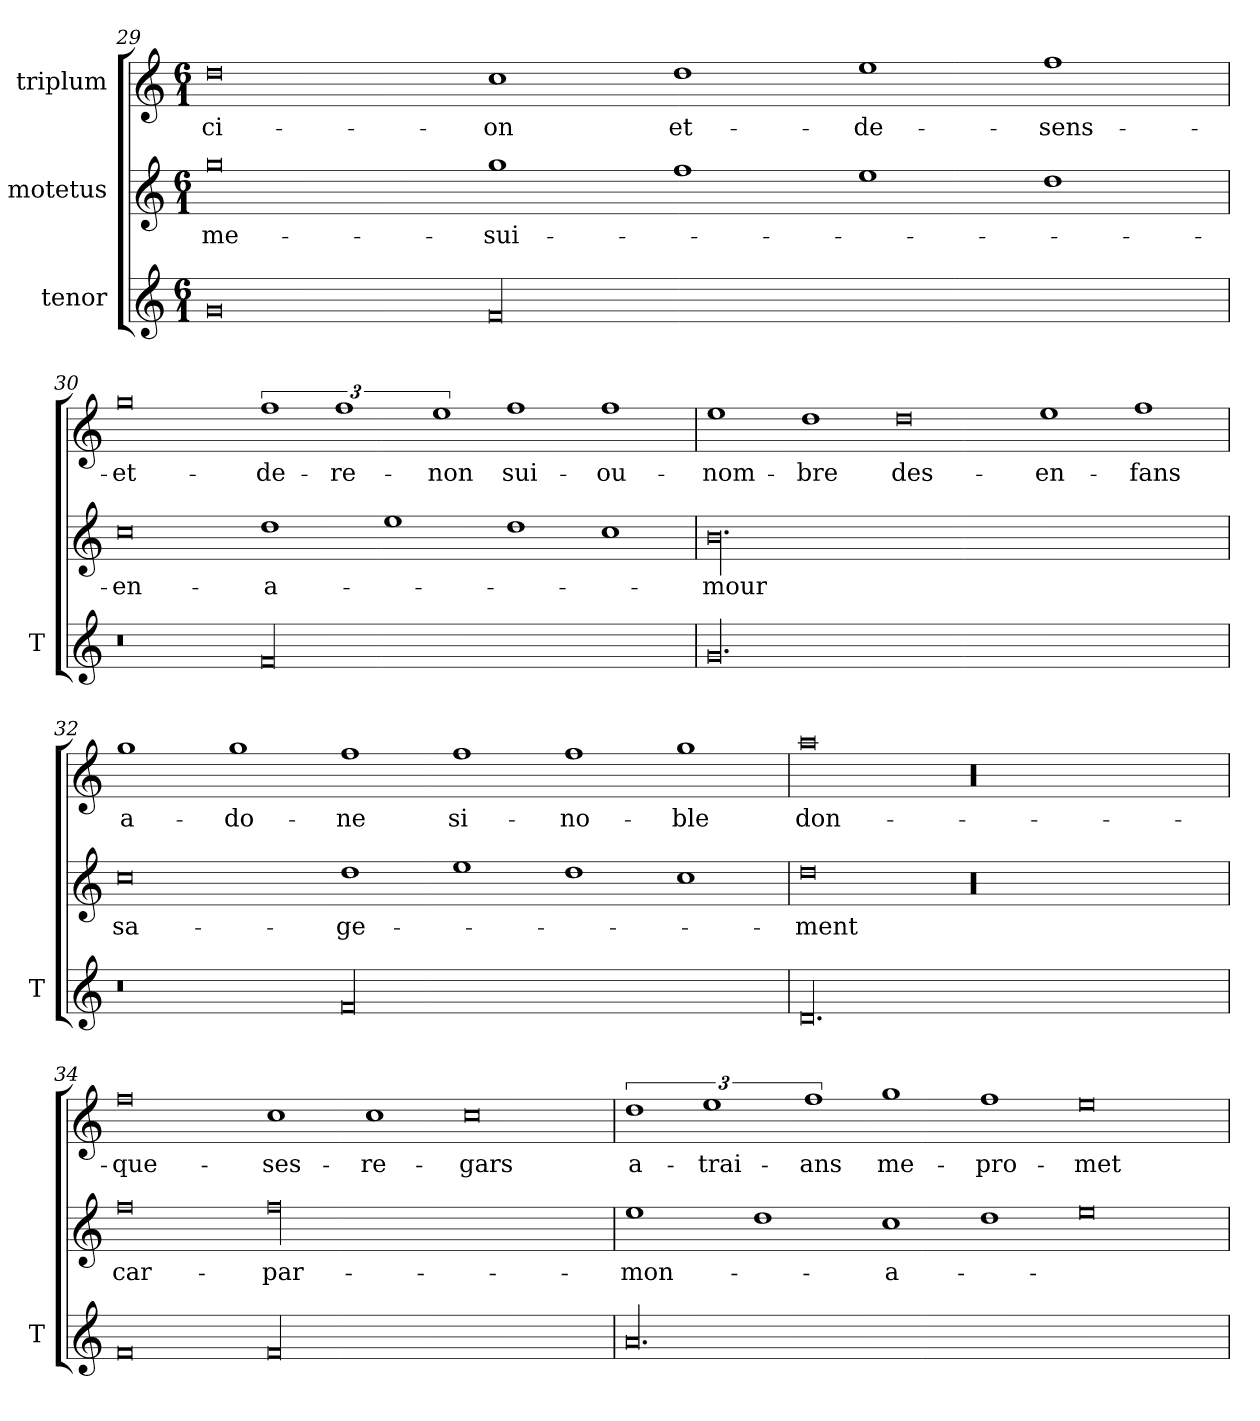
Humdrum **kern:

**kern	**kern	**text	**kern	**text
*part3	*part2	*part2	*part1	*part1
*staff3	*staff2	*staff2	*staff1	*staff1
*I"tenor	*I"motetus	*	*I"triplum	*
*I'T	*	*	*	*
*clefG2	*clefG2	*	*clefG2	*
*k[]	*k[]	*	*k[]	*
*C:	*C:	*	*C:	*
*M6/1	*M6/1	*	*M6/1	*
=29	=29	=29	=29	=29
0g/	0gg\	me-	0dd\	-ci-
00f/	1gg\	sui-	1cc\	-on
.	1ff\	.	1dd\	et-
.	1ee\	.	1ee\	de-
.	1dd\	.	1ff\	sens-
=30	=30	=30	=30	=30
0r	0cc\	en-	0gg\	et-
00f/	1dd\	a-	3%2ff\	de-
.	.	.	3%2ff\	re-
.	1ee\	.	.	.
.	.	.	3%2ee\	-non
.	1dd\	.	1ff\	sui-
.	1cc\	.	1ff\	ou-
=31	=31	=31	=31	=31
00.g/	00.b\	-mour	1ee\	nom-
.	.	.	1dd\	-bre
.	.	.	0dd\	des-
.	.	.	1ee\	en-
.	.	.	1ff\	-fans
=32	=32	=32	=32	=32
0r	0cc\	sa-	1gg\	a-
.	.	.	1gg\	do-
00f/	1dd\	-ge-	1ff\	-ne
.	1ee\	.	1ff\	si-
.	1dd\	.	1ff\	no-
.	1cc\	.	1gg\	-ble
=33	=33	=33	=33	=33
00.d/	0dd\	-ment	0aa\	don-
.	00r	.	00r	.
=34	=34	=34	=34	=34
0f/	0ff\	car-	0ff\	que-
00f/	00ff\	par-	1cc\	ses-
.	.	.	1cc\	re-
.	.	.	0cc\	-gars
=35	=35	=35	=35	=35
00.a/	1ee\	mon-	3%2dd\	a-
.	.	.	3%2ee\	-trai-
.	1dd\	.	.	.
.	.	.	3%2ff\	-ans
.	1cc\	a-	1gg\	me-
.	1dd\	.	1ff\	pro-
.	0ee\	.	0ee\	-met
=	=	=	=	=
*-	*-	*-	*-	*-
